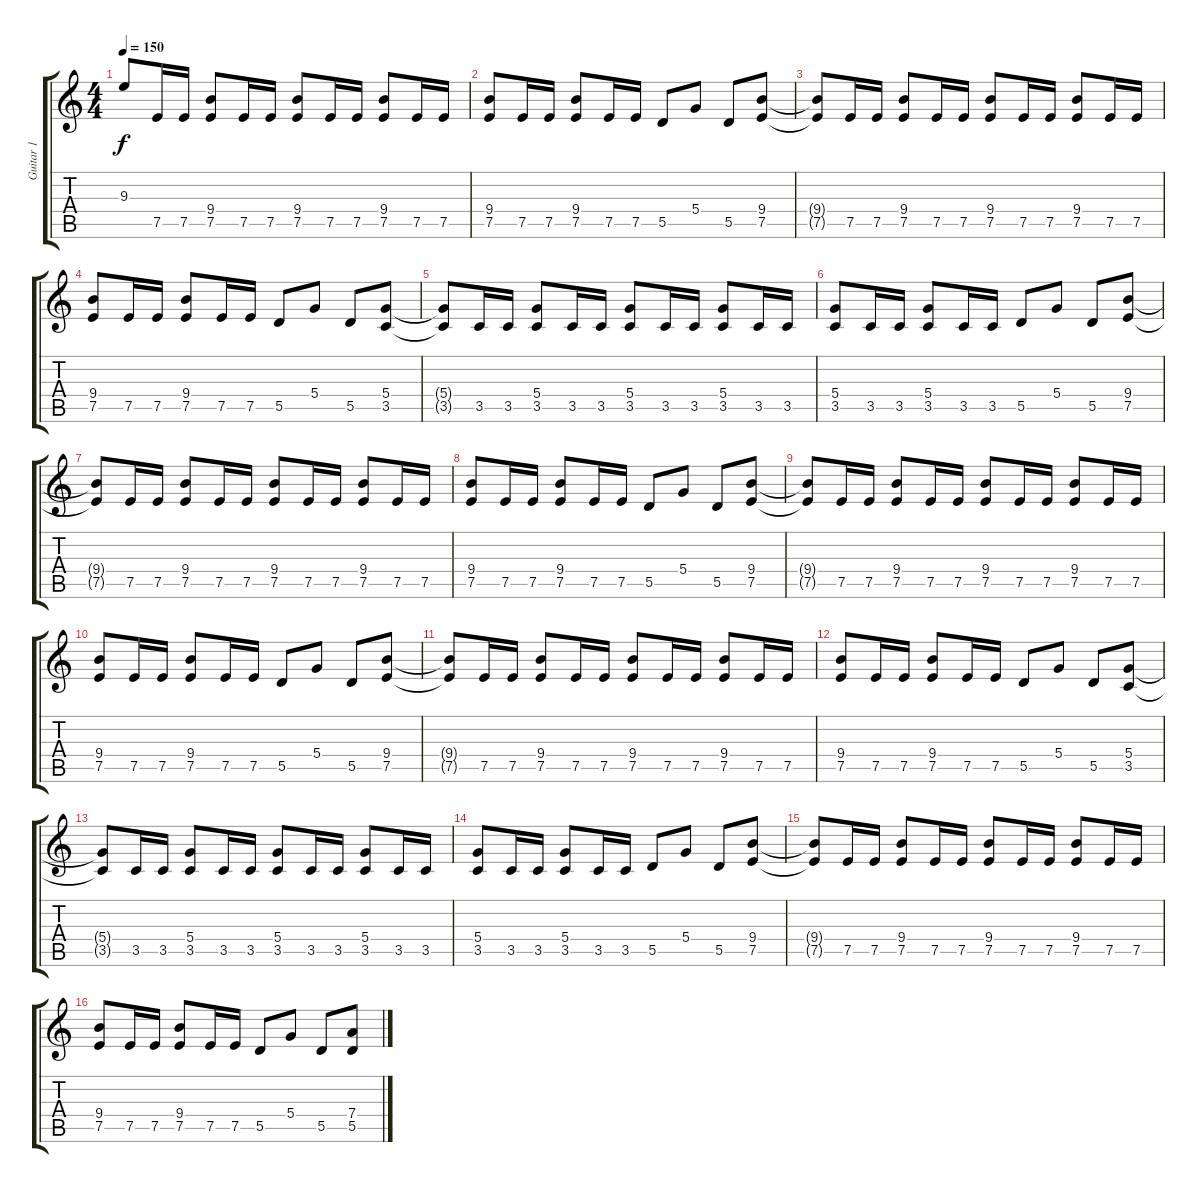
\track ("Guitar 1" "Guitar 1") {instrument distortionguitar}
\staff {score tabs}
\tuning (E4 B3 G3 D3 A2 E2) {hide}
\ts (4 4)
\tempo 150
\clef g2
\ks c
9.3{t}.8{dy f} 7.5.16 7.5.16 (9.4 7.5).8 7.5.16 7.5.16 (9.4 7.5).8 7.5.16 7.5.16 (9.4 7.5).8 7.5.16 7.5.16 |
(9.4 7.5).8 7.5.16 7.5.16 (9.4 7.5).8 7.5.16 7.5.16 5.5.8 5.4.8 5.5.8 (9.4 7.5).8 |
(9.4{t} 7.5{t}).8 7.5.16 7.5.16 (9.4 7.5).8 7.5.16 7.5.16 (9.4 7.5).8 7.5.16 7.5.16 (9.4 7.5).8 7.5.16 7.5.16 |
(9.4 7.5).8 7.5.16 7.5.16 (9.4 7.5).8 7.5.16 7.5.16 5.5.8 5.4.8 5.5.8 (5.4 3.5).8 |
(5.4{t} 3.5{t}).8 3.5.16 3.5.16 (5.4 3.5).8 3.5.16 3.5.16 (5.4 3.5).8 3.5.16 3.5.16 (5.4 3.5).8 3.5.16 3.5.16 |
(5.4 3.5).8 3.5.16 3.5.16 (5.4 3.5).8 3.5.16 3.5.16 5.5.8 5.4.8 5.5.8 (9.4 7.5).8 |
(9.4{t} 7.5{t}).8 7.5.16 7.5.16 (9.4 7.5).8 7.5.16 7.5.16 (9.4 7.5).8 7.5.16 7.5.16 (9.4 7.5).8 7.5.16 7.5.16 |
(9.4 7.5).8 7.5.16 7.5.16 (9.4 7.5).8 7.5.16 7.5.16 5.5.8 5.4.8 5.5.8 (9.4 7.5).8 |
(9.4{t} 7.5{t}).8 7.5.16 7.5.16 (9.4 7.5).8 7.5.16 7.5.16 (9.4 7.5).8 7.5.16 7.5.16 (9.4 7.5).8 7.5.16 7.5.16 |
(9.4 7.5).8 7.5.16 7.5.16 (9.4 7.5).8 7.5.16 7.5.16 5.5.8 5.4.8 5.5.8 (9.4 7.5).8 |
(9.4{t} 7.5{t}).8 7.5.16 7.5.16 (9.4 7.5).8 7.5.16 7.5.16 (9.4 7.5).8 7.5.16 7.5.16 (9.4 7.5).8 7.5.16 7.5.16 |
(9.4 7.5).8 7.5.16 7.5.16 (9.4 7.5).8 7.5.16 7.5.16 5.5.8 5.4.8 5.5.8 (5.4 3.5).8 |
(5.4{t} 3.5{t}).8 3.5.16 3.5.16 (5.4 3.5).8 3.5.16 3.5.16 (5.4 3.5).8 3.5.16 3.5.16 (5.4 3.5).8 3.5.16 3.5.16 |
(5.4 3.5).8 3.5.16 3.5.16 (5.4 3.5).8 3.5.16 3.5.16 5.5.8 5.4.8 5.5.8 (9.4 7.5).8 |
(9.4{t} 7.5{t}).8 7.5.16 7.5.16 (9.4 7.5).8 7.5.16 7.5.16 (9.4 7.5).8 7.5.16 7.5.16 (9.4 7.5).8 7.5.16 7.5.16 |
(9.4 7.5).8 7.5.16 7.5.16 (9.4 7.5).8 7.5.16 7.5.16 5.5.8 5.4.8 5.5.8 (7.4 5.5).8
